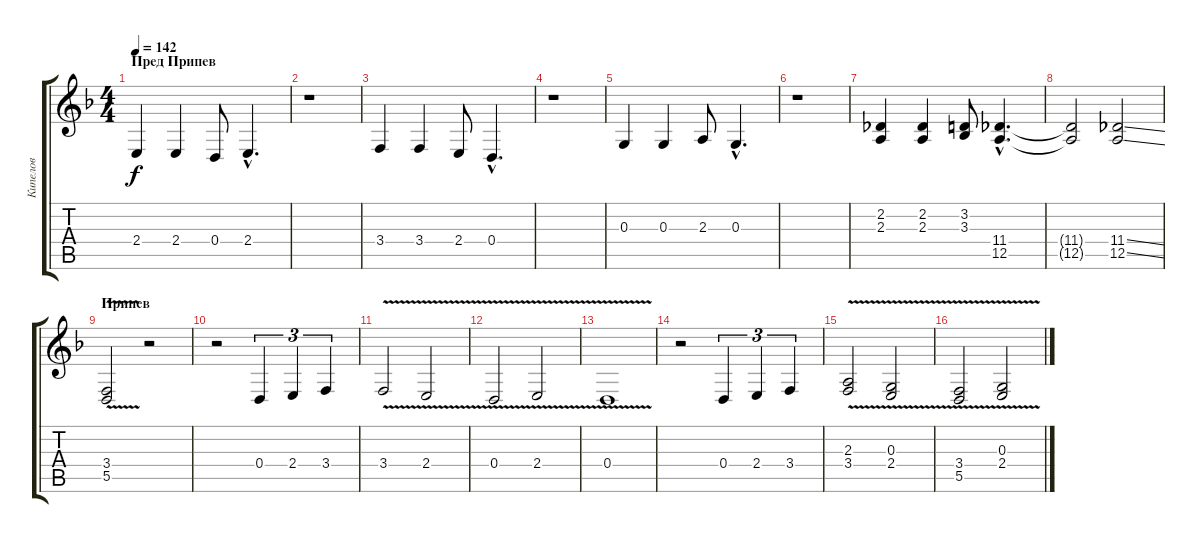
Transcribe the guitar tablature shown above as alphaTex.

\track ("Кипелов" "Кипелов") {instrument lead6voice}
\staff {score tabs}
\tuning (E4 B3 G3 D3 A2 E2) {hide}
\ts (4 4)
\section ("" "Пред Припев")
\tempo 142
\clef g2
\ks dminor
2.4.4{dy f} 2.4.4 0.4.8 2.4{hac}.4{d} |
r.1 |
3.4.4 3.4.4 2.4.8 0.4{hac}.4{d} |
r.1 |
0.3.4 0.3.4 2.3.8 0.3{hac}.4{d} |
r.1 |
(2.2 2.3).4 (2.2 2.3).4 (3.2 3.3).8 (11.4{hac} 12.5{hac}).4{d} |
(11.4{t} 12.5{t}).2 (11.4{ss} 12.5{ss}).2 |
\section ("" "Припев")
(3.4{v} 5.5).2 r.2 |
r.2 0.4.4{tu (3 2)} 2.4.4{tu (3 2)} 3.4.4{tu (3 2)} |
3.4{v}.2 2.4{v}.2 |
0.4{v}.2 2.4{v}.2 |
0.4{v}.1 |
r.2 0.4.4{tu (3 2)} 2.4.4{tu (3 2)} 3.4.4{tu (3 2)} |
(2.3{v} 3.4).2 (0.3{v} 2.4).2 |
(3.4{v} 5.5).2 (0.3{v} 2.4).2
